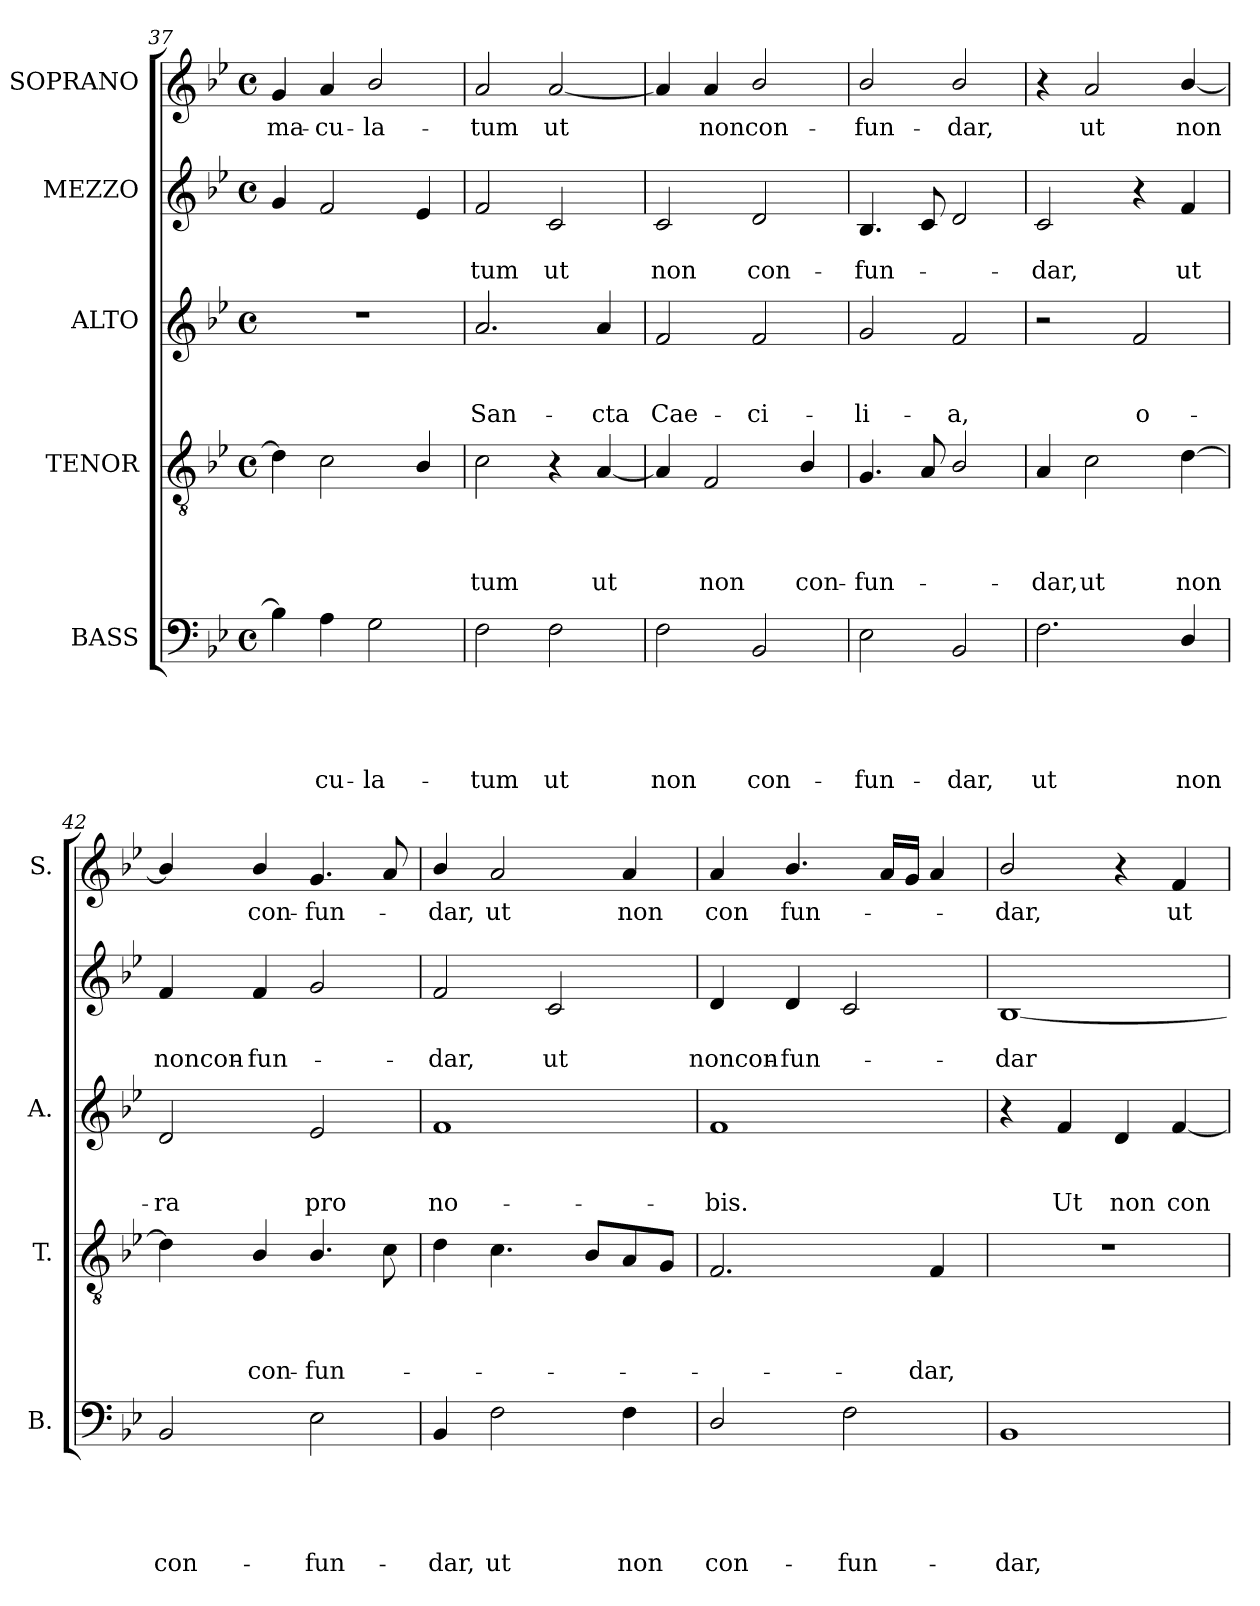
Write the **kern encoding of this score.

**kern	**text	**text	**text	**text	**text	**kern	**text	**text	**text	**text	**kern	**text	**text	**text	**kern	**text	**text	**kern	**text
*part5	*part5	*part5	*part5	*part5	*part5	*part4	*part4	*part4	*part4	*part4	*part3	*part3	*part3	*part3	*part2	*part2	*part2	*part1	*part1
*staff5	*staff5	*staff5	*staff5	*staff5	*staff5	*staff4	*staff4	*staff4	*staff4	*staff4	*staff3	*staff3	*staff3	*staff3	*staff2	*staff2	*staff2	*staff1	*staff1
*I"BASS	*	*	*	*	*	*I"TENOR	*	*	*	*	*I"ALTO	*	*	*	*I"MEZZO	*	*	*I"SOPRANO	*
*I'B.	*	*	*	*	*	*I'T.	*	*	*	*	*I'A.	*	*	*	*	*	*	*I'S.	*
*clefF4	*	*	*	*	*	*clefGv2	*	*	*	*	*clefG2	*	*	*	*clefG2	*	*	*clefG2	*
*k[b-e-]	*	*	*	*	*	*k[b-e-]	*	*	*	*	*k[b-e-]	*	*	*	*k[b-e-]	*	*	*k[b-e-]	*
*B-:	*	*	*	*	*	*B-:	*	*	*	*	*B-:	*	*	*	*B-:	*	*	*B-:	*
*M4/4	*	*	*	*	*	*M4/4	*	*	*	*	*M4/4	*	*	*	*M4/4	*	*	*M4/4	*
*met(c)	*	*	*	*	*	*met(c)	*	*	*	*	*met(c)	*	*	*	*met(c)	*	*	*met(c)	*
=37	=37	=37	=37	=37	=37	=37	=37	=37	=37	=37	=37	=37	=37	=37	=37	=37	=37	=37	=37
!	!	!	!	!	!	!	!	!	!	!	!	!	!	!	!	!	!	!	!LO:LY:b
4B-\]	.	.	.	.	.	4d\]	.	.	.	.	1r	.	.	.	4g/	.	.	4g/	-ma-
!	!	!	!	!	!LO:LY:b	!	!	!	!	!	!	!	!	!	!	!	!	!	!LO:LY:b
4A\	.	.	.	.	-cu-	2c\	.	.	.	.	.	.	.	.	2f/	.	.	4a/	-cu-
!	!	!	!	!	!LO:LY:b	!	!	!	!	!	!	!	!	!	!	!	!	!	!LO:LY:b
2G\	.	.	.	.	-la-	.	.	.	.	.	.	.	.	.	.	.	.	2b-/	-la-
.	.	.	.	.	.	4B-/	.	.	.	.	.	.	.	.	4e-/	.	.	.	.
=38	=38	=38	=38	=38	=38	=38	=38	=38	=38	=38	=38	=38	=38	=38	=38	=38	=38	=38	=38
!	!	!	!	!	!LO:LY:b	!	!	!	!	!LO:LY:b	!	!	!	!LO:LY:b	!	!	!LO:LY:b	!	!LO:LY:b
2F\	.	.	.	.	-tum	2c\	.	.	.	-tum	2.a/	.	.	San-	2f/	.	-tum	2a/	-tum
!	!	!	!	!	!LO:LY:b	!	!	!	!	!	!	!	!	!	!	!	!LO:LY:b	!	!LO:LY:b
2F\	.	.	.	.	ut	4r	.	.	.	.	.	.	.	.	2c/	.	ut	[<2a/	ut
!	!	!	!	!	!	!	!	!	!	!LO:LY:b	!	!	!	!LO:LY:b	!	!	!	!	!
.	.	.	.	.	.	[<4A/	.	.	.	ut	4a/	.	.	-cta	.	.	.	.	.
=39	=39	=39	=39	=39	=39	=39	=39	=39	=39	=39	=39	=39	=39	=39	=39	=39	=39	=39	=39
!	!	!	!	!	!LO:LY:b	!	!	!	!	!	!	!	!	!LO:LY:b	!	!	!LO:LY:b	!	!
2F\	.	.	.	.	non	4A/]	.	.	.	.	2f/	.	.	Cae-	2c/	.	non	4a/]	.
!	!	!	!	!	!	!	!	!	!	!LO:LY:b	!	!	!	!	!	!	!	!	!LO:LY:b
.	.	.	.	.	.	2F/	.	.	.	non	.	.	.	.	.	.	.	4a/	noncon-
!	!	!	!	!	!LO:LY:b	!	!	!	!	!	!	!	!	!LO:LY:b	!	!	!LO:LY:b	!	!
2BB-/	.	.	.	.	con-	.	.	.	.	.	2f/	.	.	-ci-	2d/	.	con-	2b-/	.
!	!	!	!	!	!	!	!	!	!	!LO:LY:b	!	!	!	!	!	!	!	!	!
.	.	.	.	.	.	4B-/	.	.	.	con-	.	.	.	.	.	.	.	.	.
=40	=40	=40	=40	=40	=40	=40	=40	=40	=40	=40	=40	=40	=40	=40	=40	=40	=40	=40	=40
!	!	!	!	!	!LO:LY:b	!	!	!	!	!LO:LY:b	!	!	!	!LO:LY:b	!	!	!LO:LY:b	!	!LO:LY:b
2E-\	.	.	.	.	-fun-	4.G/	.	.	.	-fun-	2g/	.	.	-li-	4.B-/	.	-fun-	2b-/	-fun-
.	.	.	.	.	.	8A/	.	.	.	.	.	.	.	.	8c/	.	.	.	.
!	!	!	!	!	!LO:LY:b	!	!	!	!	!	!	!	!	!LO:LY:b	!	!	!	!	!LO:LY:b
2BB-/	.	.	.	.	-dar,	2B-/	.	.	.	.	2f/	.	.	-a,	2d/	.	.	2b-/	-dar,
=41	=41	=41	=41	=41	=41	=41	=41	=41	=41	=41	=41	=41	=41	=41	=41	=41	=41	=41	=41
!	!	!	!	!	!LO:LY:b	!	!	!	!	!LO:LY:b	!	!	!	!	!	!	!LO:LY:b	!	!
2.F\	.	.	.	.	ut	4A/	.	.	.	-dar,	2r	.	.	.	2c/	.	-dar,	4r	.
!	!	!	!	!	!	!	!	!	!	!LO:LY:b	!	!	!	!	!	!	!	!	!LO:LY:b
.	.	.	.	.	.	2c\	.	.	.	ut	.	.	.	.	.	.	.	2a/	ut
!	!	!	!	!	!	!	!	!	!	!	!	!	!	!LO:LY:b	!	!	!	!	!
.	.	.	.	.	.	.	.	.	.	.	2f/	.	.	o-	4r	.	.	.	.
!	!	!	!	!	!LO:LY:b	!	!	!	!	!LO:LY:b	!	!	!	!	!	!	!LO:LY:b	!	!LO:LY:b
4D/	.	.	.	.	non	[>4d\	.	.	.	non	.	.	.	.	4f/	.	ut	[<4b-/	non
=42	=42	=42	=42	=42	=42	=42	=42	=42	=42	=42	=42	=42	=42	=42	=42	=42	=42	=42	=42
!	!	!	!	!	!LO:LY:b	!	!	!	!	!	!	!	!	!LO:LY:b	!	!	!LO:LY:b	!	!
2BB-/	.	.	.	.	con-	4d\]	.	.	.	.	2d/	.	.	-ra	4f/	.	noncon-	4b-/]	.
!	!	!	!	!	!	!	!	!	!	!LO:LY:b	!	!	!	!	!	!	!LO:LY:b	!	!LO:LY:b
.	.	.	.	.	.	4B-/	.	.	.	con-	.	.	.	.	4f/	.	-fun-	4b-/	con-
!	!	!	!	!	!LO:LY:b	!	!	!	!	!LO:LY:b	!	!	!	!LO:LY:b	!	!	!	!	!LO:LY:b
2E-\	.	.	.	.	-fun-	4.B-/	.	.	.	-fun-	2e-/	.	.	pro	2g/	.	.	4.g/	-fun-
.	.	.	.	.	.	8c\	.	.	.	.	.	.	.	.	.	.	.	8a/	.
!!LO:LB:g=z
=43	=43	=43	=43	=43	=43	=43	=43	=43	=43	=43	=43	=43	=43	=43	=43	=43	=43	=43	=43
!	!	!	!	!	!LO:LY:b	!	!	!	!	!	!	!	!	!LO:LY:b	!	!	!LO:LY:b	!	!LO:LY:b
4BB-/	.	.	.	.	-dar,	4d\	.	.	.	.	1f	.	.	no-	2f/	.	-dar,	4b-/	-dar,
!	!	!	!	!	!LO:LY:b	!	!	!	!	!	!	!	!	!	!	!	!	!	!LO:LY:b
2F\	.	.	.	.	ut	4.c\	.	.	.	.	.	.	.	.	.	.	.	2a/	ut
!	!	!	!	!	!	!	!	!	!	!	!	!	!	!	!	!	!LO:LY:b	!	!
.	.	.	.	.	.	.	.	.	.	.	.	.	.	.	2c/	.	ut	.	.
.	.	.	.	.	.	8B-/L	.	.	.	.	.	.	.	.	.	.	.	.	.
!	!	!	!	!	!LO:LY:b	!	!	!	!	!	!	!	!	!	!	!	!	!	!LO:LY:b
4F\	.	.	.	.	non	8A/	.	.	.	.	.	.	.	.	.	.	.	4a/	non
.	.	.	.	.	.	8G/J	.	.	.	.	.	.	.	.	.	.	.	.	.
=44	=44	=44	=44	=44	=44	=44	=44	=44	=44	=44	=44	=44	=44	=44	=44	=44	=44	=44	=44
!	!	!	!	!	!LO:LY:b	!	!	!	!	!	!	!	!	!LO:LY:b	!	!	!LO:LY:b	!	!LO:LY:b
2D/	.	.	.	.	con-	2.F/	.	.	.	.	1f	.	.	-bis.	4d/	.	noncon-	4a/	con
!	!	!	!	!	!	!	!	!	!	!	!	!	!	!	!	!	!LO:LY:b	!	!LO:LY:b
.	.	.	.	.	.	.	.	.	.	.	.	.	.	.	4d/	.	-fun-	4.b-/	fun-
!	!	!	!	!	!LO:LY:b	!	!	!	!	!	!	!	!	!	!	!	!	!	!
2F\	.	.	.	.	-fun-	.	.	.	.	.	.	.	.	.	2c/	.	.	.	.
.	.	.	.	.	.	.	.	.	.	.	.	.	.	.	.	.	.	16a/LL	.
.	.	.	.	.	.	.	.	.	.	.	.	.	.	.	.	.	.	16g/JJ	.
!	!	!	!	!	!	!	!	!	!	!LO:LY:b	!	!	!	!	!	!	!	!	!
.	.	.	.	.	.	4F/	.	.	.	-dar,	.	.	.	.	.	.	.	4a/	.
=45	=45	=45	=45	=45	=45	=45	=45	=45	=45	=45	=45	=45	=45	=45	=45	=45	=45	=45	=45
!	!	!	!	!	!LO:LY:b	!	!	!	!	!	!	!	!	!	!	!	!LO:LY:b	!	!LO:LY:b
1BB-	.	.	.	.	-dar,	1r	.	.	.	.	4r	.	.	.	[<1B-	.	-dar	2b-/	-dar,
!	!	!	!	!	!	!	!	!	!	!	!	!	!	!LO:LY:b	!	!	!	!	!
.	.	.	.	.	.	.	.	.	.	.	4f/	.	.	Ut	.	.	.	.	.
!	!	!	!	!	!	!	!	!	!	!	!	!	!	!LO:LY:b	!	!	!	!	!
.	.	.	.	.	.	.	.	.	.	.	4d/	.	.	non	.	.	.	4r	.
!	!	!	!	!	!	!	!	!	!	!	!	!	!	!LO:LY:b	!	!	!	!	!LO:LY:b
.	.	.	.	.	.	.	.	.	.	.	[<4f/	.	.	con-	.	.	.	4f/	ut
=	=	=	=	=	=	=	=	=	=	=	=	=	=	=	=	=	=	=	=
*-	*-	*-	*-	*-	*-	*-	*-	*-	*-	*-	*-	*-	*-	*-	*-	*-	*-	*-	*-
